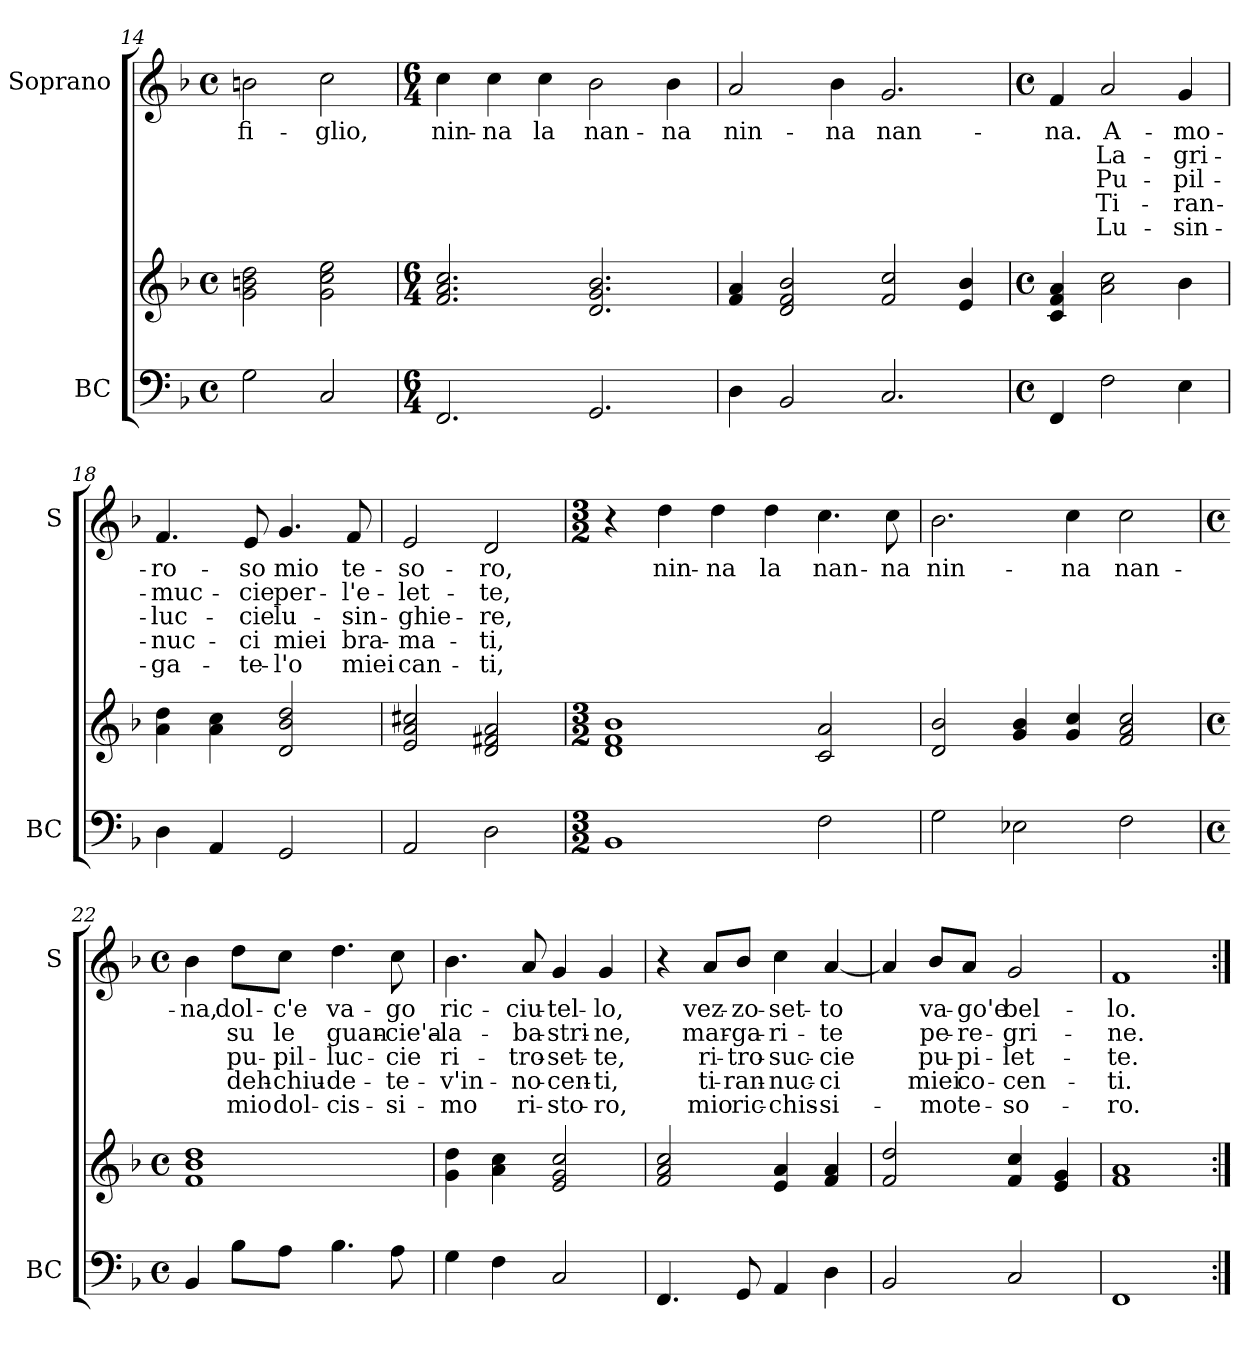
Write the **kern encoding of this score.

**kern	**kern	**kern	**text	**text	**text	**text	**text
*part2	*part2	*part1	*part1	*part1	*part1	*part1	*part1
*staff3	*staff2	*staff1	*staff1	*staff1	*staff1	*staff1	*staff1
*I"BC	*	*I"Soprano	*	*	*	*	*
*I'BC	*	*I'S	*	*	*	*	*
*clefF4	*clefG2	*clefG2	*	*	*	*	*
*k[b-]	*k[b-]	*k[b-]	*	*	*	*	*
*F:	*F:	*F:	*	*	*	*	*
*M4/4	*M4/4	*M4/4	*	*	*	*	*
*met(c)	*met(c)	*met(c)	*	*	*	*	*
=14	=14	=14	=14	=14	=14	=14	=14
2G\	2g\ 2bn\ 2dd\	2bn\	fi-	.	.	.	.
2C/	2g\ 2cc\ 2ee\	2cc\	-glio,	.	.	.	.
!!LO:LB:g=z
=15	=15	=15	=15	=15	=15	=15	=15
*M6/4	*M6/4	*M6/4	*	*	*	*	*
2.FF/	2.f/ 2.a/ 2.cc/	4cc\	nin-	.	.	.	.
.	.	4cc\	-na	.	.	.	.
.	.	4cc\	la	.	.	.	.
2.GG/	2.d/ 2.g/ 2.b-/	2b-\	nan-	.	.	.	.
.	.	4b-\	-na	.	.	.	.
=16	=16	=16	=16	=16	=16	=16	=16
4D\	4f/ 4a/	2a/	nin-	.	.	.	.
2BB-/	2d/ 2f/ 2b-/	.	.	.	.	.	.
.	.	4b-\	-na	.	.	.	.
2.C/	2f/ 2cc/	2.g/	nan-	.	.	.	.
.	4e/ 4b-/	.	.	.	.	.	.
=17	=17	=17	=17	=17	=17	=17	=17
*M4/4	*M4/4	*M4/4	*	*	*	*	*
*met(c)	*met(c)	*met(c)	*	*	*	*	*
4FF/	4c/ 4f/ 4a/	4f/	-na.	.	.	.	.
2F\	2a\ 2cc\	2a/	A-	La-	Pu-	Ti-	Lu-
4E\	4b-\	4g/	-mo-	-gri-	-pil-	-ran-	-sin-
=18	=18	=18	=18	=18	=18	=18	=18
4D\	4a\ 4dd\	4.f/	-ro-	-muc-	-luc-	-nuc-	-ga-
4AA/	4a\ 4cc\	.	.	.	.	.	.
.	.	8e/	-so	-cie	-cie	-ci	-te-
2GG/	2d/ 2b-/ 2dd/	4.g/	mio	per-	lu-	miei	-l'o
.	.	8f/	te-	-l'e-	-sin-	bra-	miei
!!LO:PB:g=z
=19	=19	=19	=19	=19	=19	=19	=19
2AA/	2e/ 2a/ 2cc#X/	2e/	-so-	-let-	-ghie-	-ma-	can-
2D\	2d/ 2f#X/ 2a/	2d/	-ro,	-te,	-re,	-ti,	-ti,
=20	=20	=20	=20	=20	=20	=20	=20
*M3/2	*M3/2	*M3/2	*	*	*	*	*
1BB-	1d 1f 1b-	4r	.	.	.	.	.
.	.	4dd\	nin-	.	.	.	.
.	.	4dd\	-na	.	.	.	.
.	.	4dd\	la	.	.	.	.
2F\	2c/ 2a/	4.cc\	nan-	.	.	.	.
.	.	8cc\	-na	.	.	.	.
=21	=21	=21	=21	=21	=21	=21	=21
2G\	2d/ 2b-/	2.b-\	nin-	.	.	.	.
2E-X\	4g/ 4b-/	.	.	.	.	.	.
.	4g/ 4cc/	4cc\	-na	.	.	.	.
2F\	2f/ 2a/ 2cc/	2cc\	nan-	.	.	.	.
=22	=22	=22	=22	=22	=22	=22	=22
*M4/4	*M4/4	*M4/4	*	*	*	*	*
*met(c)	*met(c)	*met(c)	*	*	*	*	*
4BB-/	1f 1b- 1dd	4b-\	-na,	.	.	.	.
8B-\L	.	8dd\L	dol-	su	pu-	deh-	mio
8A\J	.	8cc\J	-c'e	le	-pil-	-chiu-	dol-
4.B-\	.	4.dd\	va-	guan-	-luc-	-de-	-cis-
8A\	.	8cc\	-go	-cie'a-	-cie	-te-	-si-
!!LO:LB:g=z
=23	=23	=23	=23	=23	=23	=23	=23
4G\	4g\ 4dd\	4.b-\	ric-	-la-	ri-	-v'in-	-mo
4F\	4a\ 4cc\	.	.	.	.	.	.
.	.	8a/	-ciu-	-ba-	-tro-	-no-	ri-
2C/	2e/ 2g/ 2cc/	4g/	-tel-	-stri-	-set-	-cen-	-sto-
.	.	4g/	-lo,	-ne,	-te,	-ti,	-ro,
=24	=24	=24	=24	=24	=24	=24	=24
4.FF/	2f/ 2a/ 2cc/	4r	.	.	.	.	.
.	.	8a/L	vez-	mar-	ri-	ti-	mio
8GG/	.	8b-/J	-zo-	-ga-	-tro-	-ran-	ric-
4AA/	4e/ 4a/	4cc\	-set-	-ri-	-suc-	-nuc-	-chis-
4D\	4f/ 4a/	[4a/	-to	-te	-cie	-ci	-si-
=25	=25	=25	=25	=25	=25	=25	=25
2BB-/	2f/ 2dd/	4a/]	.	.	.	.	.
.	.	8b-/L	va-	pe-	pu-	miei	-mo
.	.	8a/J	-go'e	-re-	-pi-	co-	te-
2C/	4f/ 4cc/	2g/	bel-	-gri-	-let-	-cen-	-so-
.	4e/ 4g/	.	.	.	.	.	.
=26	=26	=26	=26	=26	=26	=26	=26
1FF	1f 1a	1f	-lo.	-ne.	-te.	-ti.	-ro.
=:|!	=:|!	=:|!	=:|!	=:|!	=:|!	=:|!	=:|!
*-	*-	*-	*-	*-	*-	*-	*-
